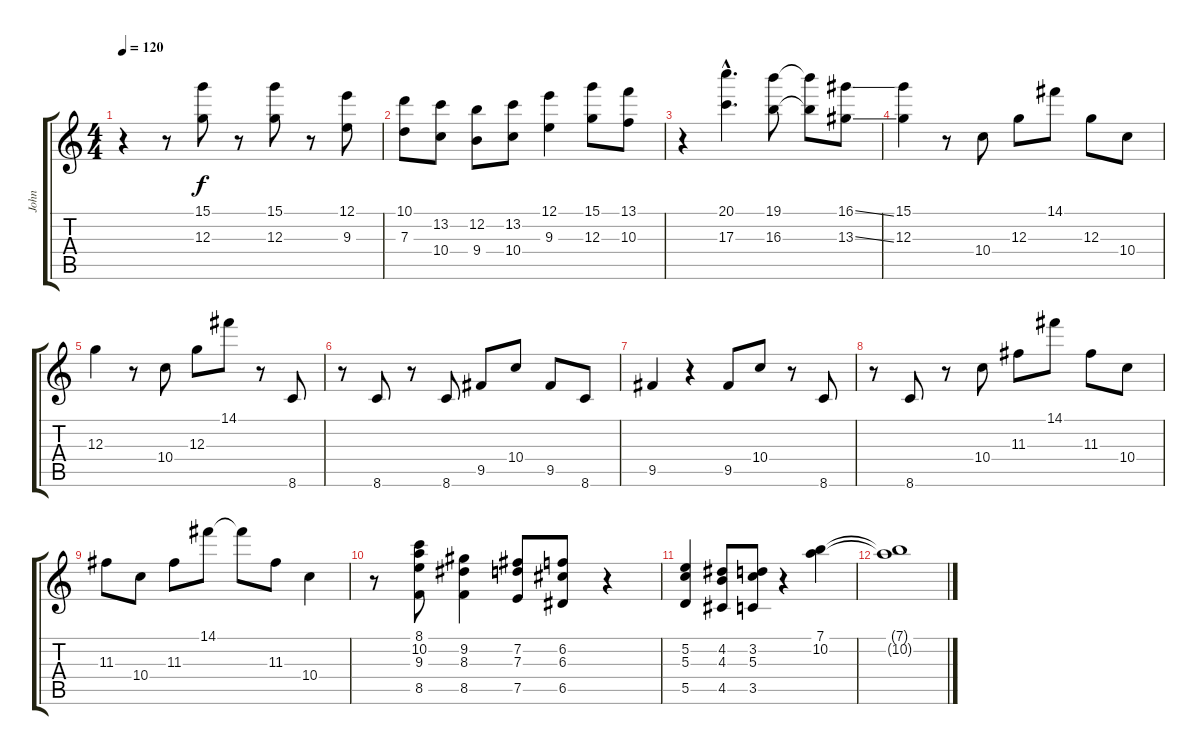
\track ("John" "John") {instrument electricguitarjazz}
\staff {score tabs}
\tuning (E4 B3 G3 D3 A2 E2) {hide}
\ts (4 4)
\tempo 120
\clef g2
\ks c
r.4{dy f} r.8 (15.1 12.3).8 r.8 (15.1 12.3).8 r.8 (12.1 9.3).8 |
(10.1 7.3).8 (13.2 10.4).8 (12.2 9.4).8 (13.2 10.4).8 (12.1 9.3).4 (15.1 12.3).8 (13.1 10.3).8 |
r.4 (20.1{hac} 17.3{hac}).4{d} (19.1 16.3).8 (19.1{t} 16.3{t}).8 (16.1{ss} 13.3{ss}).8 |
(15.1 12.3).4 r.8 10.4.8 12.3.8 14.1.8 12.3.8 10.4.8 |
12.3.4 r.8 10.4.8 12.3.8 14.1.8 r.8 8.6.8 |
r.8 8.6.8 r.8 8.6.8 9.5.8 10.4.8 9.5.8 8.6.8 |
9.5.4 r.4 9.5.8 10.4.8 r.8 8.6.8 |
r.8 8.6.8 r.8 10.4.8 11.3.8 14.1.8 11.3.8 10.4.8 |
11.3.8 10.4.8 11.3.8 14.1.8 14.1{t}.8 11.3.8 10.4.4 |
r.8 (8.1 10.2 9.3 8.5).8 (9.2 8.3 8.5).4 (7.2 7.3 7.5).8 (6.2 6.3 6.5).8 r.4 |
(5.2 5.3 5.5).4 (4.2 4.3 4.5).8 (3.2 5.3 3.5).8 r.4 (7.1 10.2).4 |
(7.1{t} 10.2{t}).1
